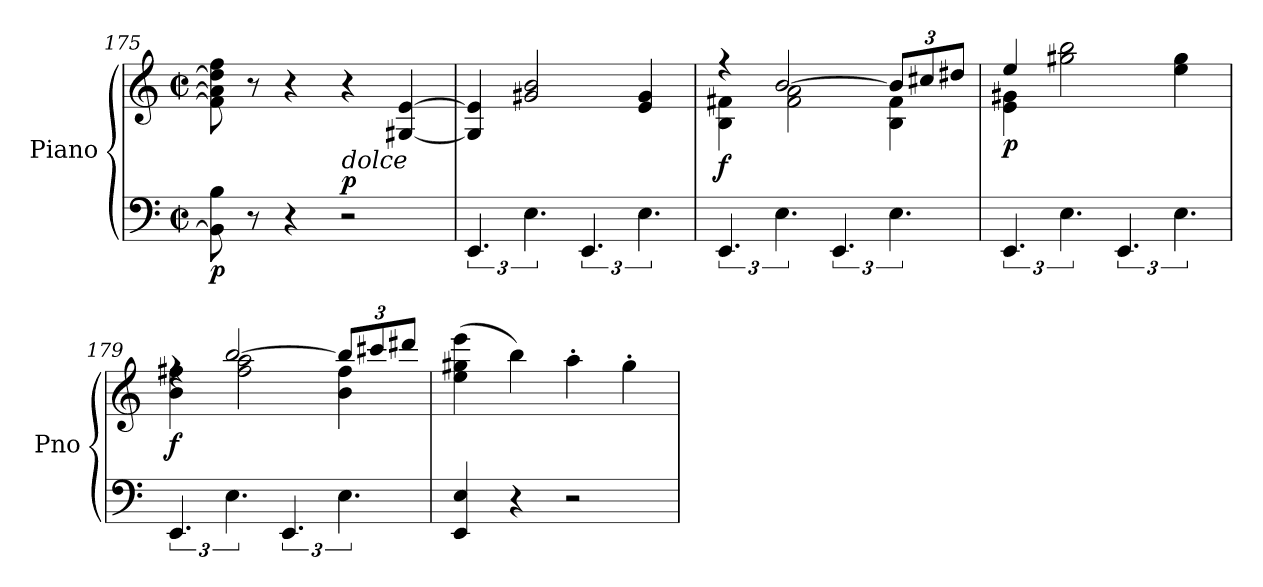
**kern	**kern	**dynam
*part1	*part1	*part1
*staff2	*staff1	*staff1/2
*I"Piano	*	*
*I'Pno	*	*
*clefF4	*clefG2	*
*k[]	*k[]	*
*M4/4	*M4/4	*
*met(c|)	*met(c|)	*
=175	=175	=175
!	!	!LO:DY:b=2
8BB\] 8B\	8f#\] 8a\] 8dd#\] 8ff\	p
8r	8r	.
4r	4r	.
!LO:TX:a:i:t=dolce	!	!
!	!	!LO:DY:a=2
2r	4r	p
.	[4G#X/ [4e/	.
!!LO:LB:g=z
=176	=176	=176
6.EE/	4G#/] 4e/]	.
6.E\	2g#X/ 2b/	.
6.EE/	.	.
6.E\	4e/ 4g#/	.
=177	=177	=177
*	*^	*
!	!	!	!LO:DY:b
6.EE/	4r	4B\ 4f#X\	f
6.E\	[2b/	2f#\ 2a\	.
6.EE/	.	.	.
*	*Xbrackettup	*	*
6.E\	12b/L]	4B\ 4f#\	.
.	12cc#X/	.	.
.	12dd#X/J	.	.
=178	=178	=178	=178
!	!	!	!LO:DY:b
6.EE/	4ee/	4e\ 4g#X\	p
6.E\	2gg#X\ 2bb\	2.ryy	.
6.EE/	.	.	.
6.E\	4ee\ 4gg#\	.	.
=179	=179	=179	=179
!	!	!	!LO:DY:b
6.EE/	4rff	4b\ 4ff#X\	f
6.E\	[2bb/	2ff#\ 2aa\	.
6.EE/	.	.	.
6.E\	12bb/L]	4b\ 4ff#\	.
.	12ccc#X/	.	.
.	12ddd#X/J	.	.
*	*v	*v	*
=180	=180	=180
4EE/ 4E/	(>4ee\ 4gg#X\ 4eee\	.
4r	4bb\)	.
2r	4aa'\	.
.	4gg#'\	.
=	=	=
*-	*-	*-
